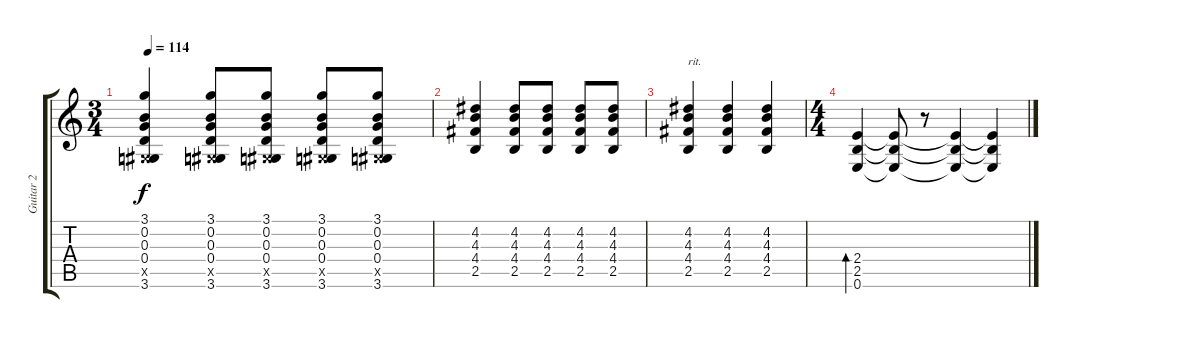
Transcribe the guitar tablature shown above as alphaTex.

\track ("Guitar 2" "Guitar 2") {instrument acousticguitarsteel}
\staff {score tabs}
\tuning (E4 B3 G3 D3 A2 E2) {hide}
\ts (3 4)
\tempo 114
\clef g2
\ks c
(3.1 0.2 0.3 0.4 -1.5{x} 3.6).4{dy f} (3.1 0.2 0.3 0.4 -1.5{x} 3.6).8 (3.1 0.2 0.3 0.4 -1.5{x} 3.6).8 (3.1 0.2 0.3 0.4 -1.5{x} 3.6).8 (3.1 0.2 0.3 0.4 -1.5{x} 3.6).8 |
(4.2 4.3 4.4 2.5).4 (4.2 4.3 4.4 2.5).8 (4.2 4.3 4.4 2.5).8 (4.2 4.3 4.4 2.5).8 (4.2 4.3 4.4 2.5).8 |
(4.2 4.3 4.4 2.5).4{txt "rit."} (4.2 4.3 4.4 2.5).4 (4.2 4.3 4.4 2.5).4 |
\ts (4 4)
(2.4 2.5 0.6).4{bd 480} (2.4{t} 2.5{t} 0.6{t}).8 r.8 (2.4{t} 2.5{t} 0.6{t}).4 (2.4{t} 2.5{t} 0.6{t}).4
